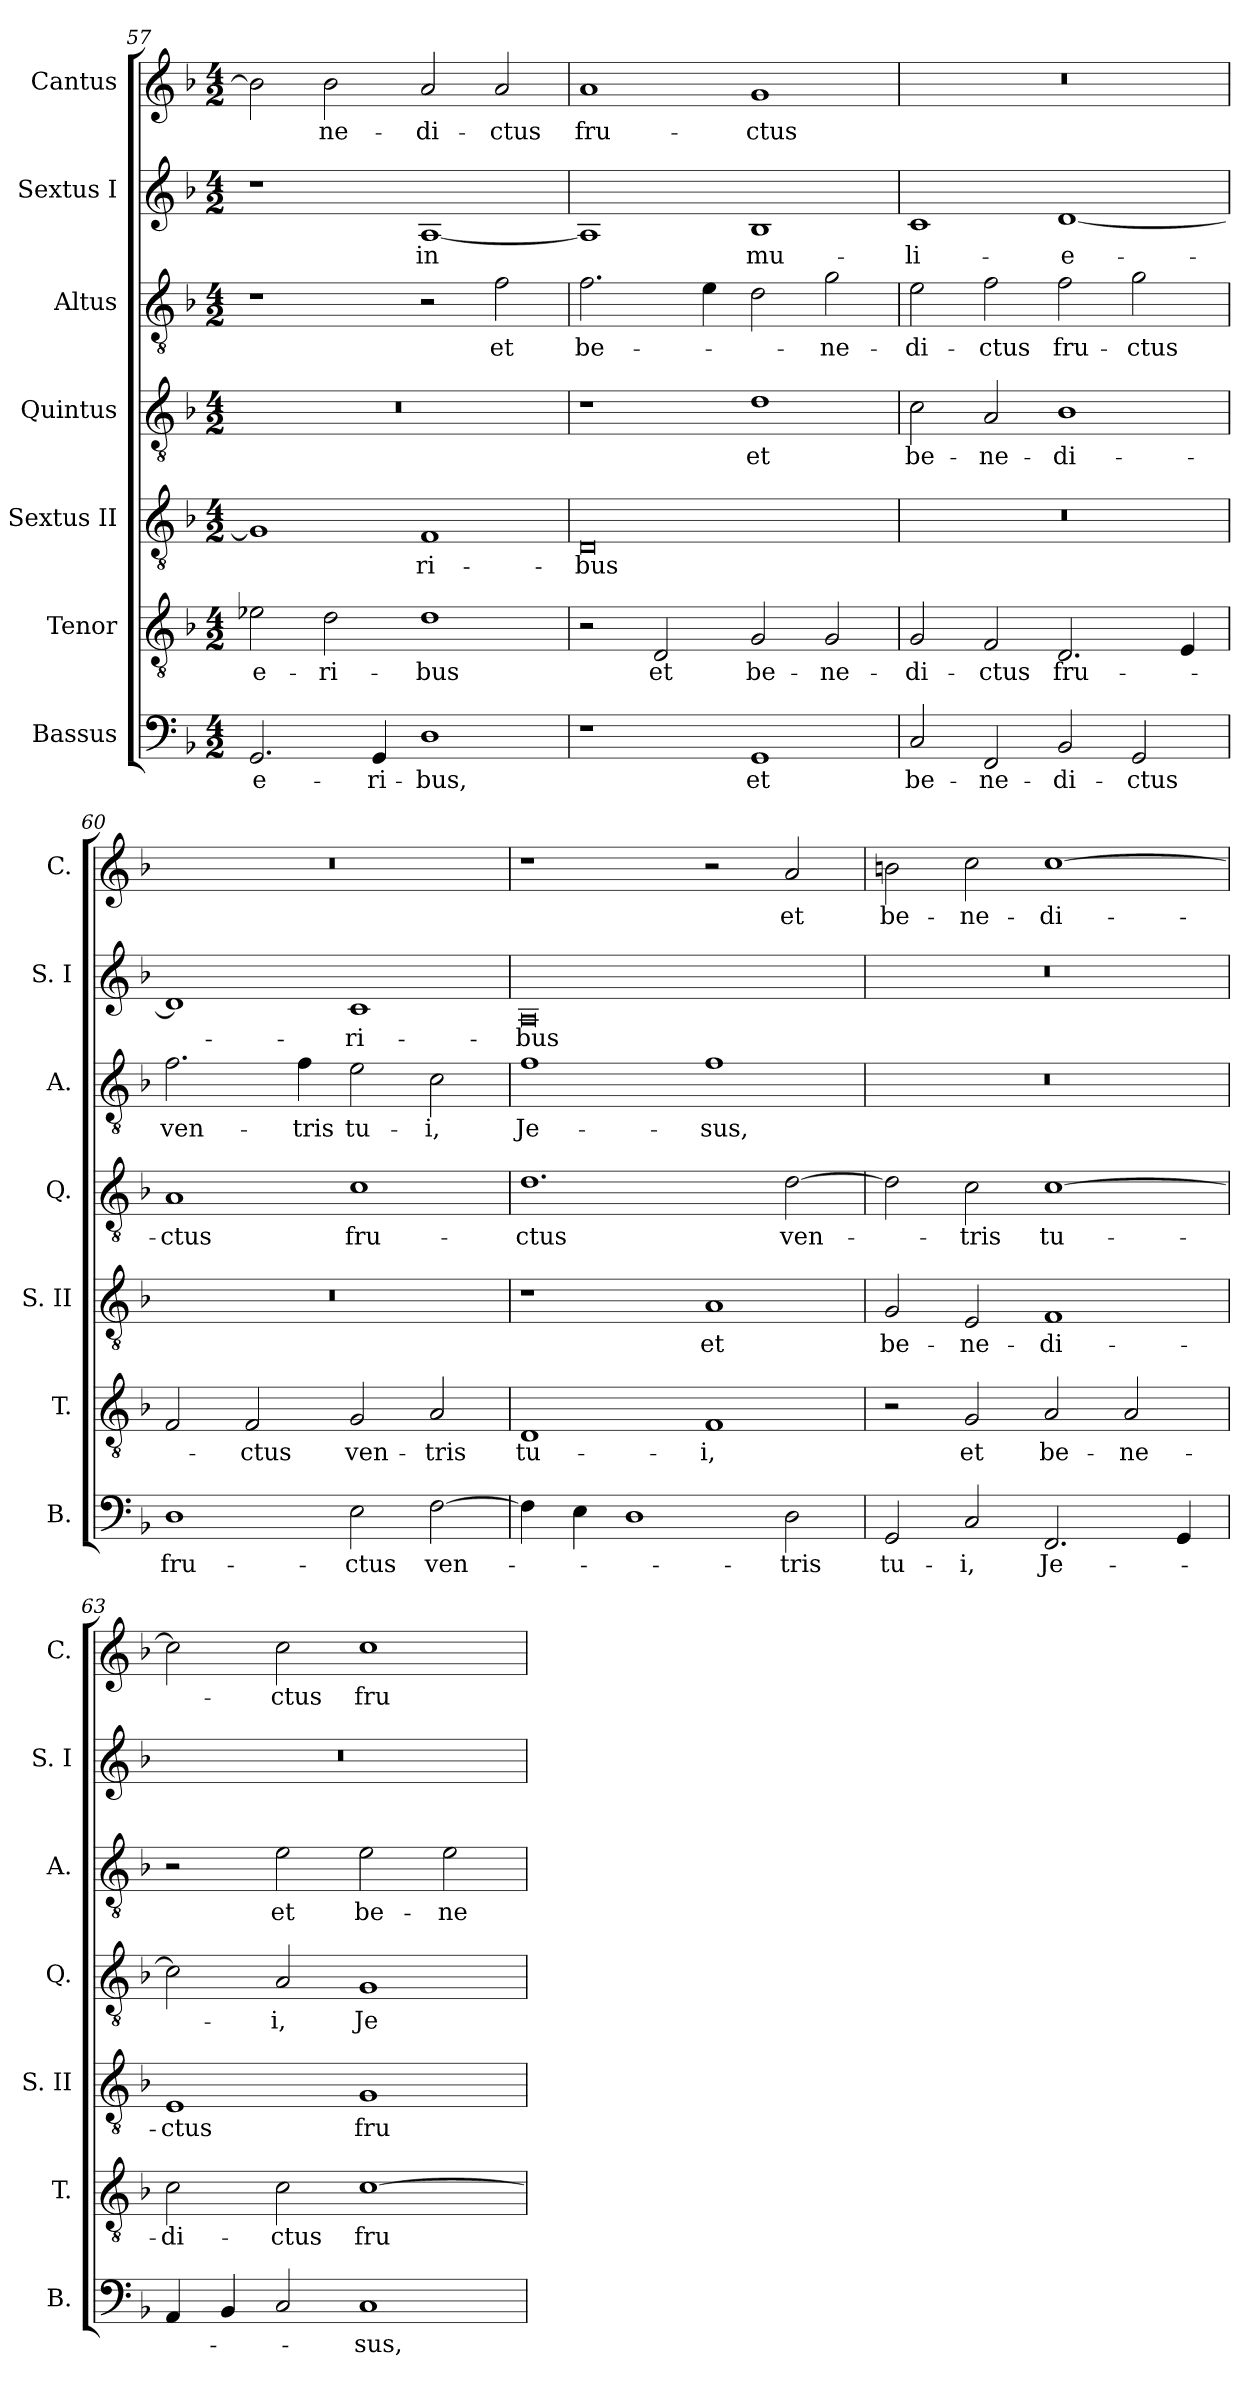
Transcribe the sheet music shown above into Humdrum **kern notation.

**kern	**text	**kern	**text	**kern	**text	**kern	**text	**kern	**text	**kern	**text	**kern	**text
*part7	*part7	*part6	*part6	*part5	*part5	*part4	*part4	*part3	*part3	*part2	*part2	*part1	*part1
*staff7	*staff7	*staff6	*staff6	*staff5	*staff5	*staff4	*staff4	*staff3	*staff3	*staff2	*staff2	*staff1	*staff1
*I"Bassus	*	*I"Tenor	*	*I"Sextus II	*	*I"Quintus	*	*I"Altus	*	*I"Sextus I	*	*I"Cantus	*
*I'B.	*	*I'T.	*	*I'S. II	*	*I'Q.	*	*I'A.	*	*I'S. I	*	*I'C.	*
*clefF4	*	*clefGv2	*	*clefGv2	*	*clefGv2	*	*clefGv2	*	*clefG2	*	*clefG2	*
*k[b-]	*	*k[b-]	*	*k[b-]	*	*k[b-]	*	*k[b-]	*	*k[b-]	*	*k[b-]	*
*M4/2	*	*M4/2	*	*M4/2	*	*M4/2	*	*M4/2	*	*M4/2	*	*M4/2	*
=57	=57	=57	=57	=57	=57	=57	=57	=57	=57	=57	=57	=57	=57
2.GG/	-e-	2e-X\	-e-	1G]	.	0r	.	1r	.	1r	.	2b-\]	.
.	.	2d\	-ri-	.	.	.	.	.	.	.	.	2b-\	-ne-
4GG/	-ri-	.	.	.	.	.	.	.	.	.	.	.	.
1D	-bus,	1d	-bus	1F	-ri-	.	.	2r	.	[1A	in	2a/	-di-
.	.	.	.	.	.	.	.	2f\	et	.	.	2a/	-ctus
!!LO:LB:g=z
=58	=58	=58	=58	=58	=58	=58	=58	=58	=58	=58	=58	=58	=58
1r	.	2r	.	0D	-bus	1r	.	2.f\	be-	1A]	.	1a	fru-
.	.	2D/	et	.	.	.	.	.	.	.	.	.	.
.	.	.	.	.	.	.	.	4e\	.	.	.	.	.
1GG	et	2G/	be-	.	.	1d	et	2d\	.	1B-	mu-	1g	-ctus
.	.	2G/	-ne-	.	.	.	.	2g\	-ne-	.	.	.	.
=59	=59	=59	=59	=59	=59	=59	=59	=59	=59	=59	=59	=59	=59
2C/	be-	2G/	-di-	0r	.	2c\	be-	2e\	-di-	1c	-li-	0r	.
2FF/	-ne-	2F/	-ctus	.	.	2A/	-ne-	2f\	-ctus	.	.	.	.
2BB-/	-di-	2.D/	fru-	.	.	1B-	-di-	2f\	fru-	[1d	-e-	.	.
2GG/	-ctus	.	.	.	.	.	.	2g\	-ctus	.	.	.	.
.	.	4E/	.	.	.	.	.	.	.	.	.	.	.
=60	=60	=60	=60	=60	=60	=60	=60	=60	=60	=60	=60	=60	=60
1D	fru-	2F/	.	0r	.	1A	-ctus	2.f\	ven-	1d]	.	0r	.
.	.	2F/	-ctus	.	.	.	.	.	.	.	.	.	.
.	.	.	.	.	.	.	.	4f\	-tris	.	.	.	.
2E\	-ctus	2G/	ven-	.	.	1c	fru-	2e\	tu-	1c	-ri-	.	.
[2F\	ven-	2A/	-tris	.	.	.	.	2c\	-i,	.	.	.	.
=61	=61	=61	=61	=61	=61	=61	=61	=61	=61	=61	=61	=61	=61
4F\]	.	1D	tu-	1r	.	1.d	-ctus	1f	Je-	0A	-bus	1r	.
4E\	.	.	.	.	.	.	.	.	.	.	.	.	.
1D	.	.	.	.	.	.	.	.	.	.	.	.	.
.	.	1F	-i,	1A	et	.	.	1f	-sus,	.	.	2r	.
2D\	-tris	.	.	.	.	[2d\	ven-	.	.	.	.	2a/	et
=62	=62	=62	=62	=62	=62	=62	=62	=62	=62	=62	=62	=62	=62
2GG/	tu-	2r	.	2G/	be-	2d\]	.	0r	.	0r	.	2bn\	be-
2C/	-i,	2G/	et	2E/	-ne-	2c\	-tris	.	.	.	.	2cc\	-ne-
2.FF/	Je-	2A/	be-	1F	-di-	[1c	tu-	.	.	.	.	[1cc	-di-
.	.	2A/	-ne-	.	.	.	.	.	.	.	.	.	.
4GG/	.	.	.	.	.	.	.	.	.	.	.	.	.
!!LO:PB:g=z
=63	=63	=63	=63	=63	=63	=63	=63	=63	=63	=63	=63	=63	=63
4AA/	.	2c\	-di-	1E	-ctus	2c\]	.	2r	.	0r	.	2cc\]	.
4BB-/	.	.	.	.	.	.	.	.	.	.	.	.	.
2C/	.	2c\	-ctus	.	.	2A/	-i,	2e\	et	.	.	2cc\	-ctus
1C	-sus,	[1c	fru-	1G	fru-	1G	Je-	2e\	be-	.	.	1cc	fru-
.	.	.	.	.	.	.	.	2e\	-ne-	.	.	.	.
=	=	=	=	=	=	=	=	=	=	=	=	=	=
*-	*-	*-	*-	*-	*-	*-	*-	*-	*-	*-	*-	*-	*-
